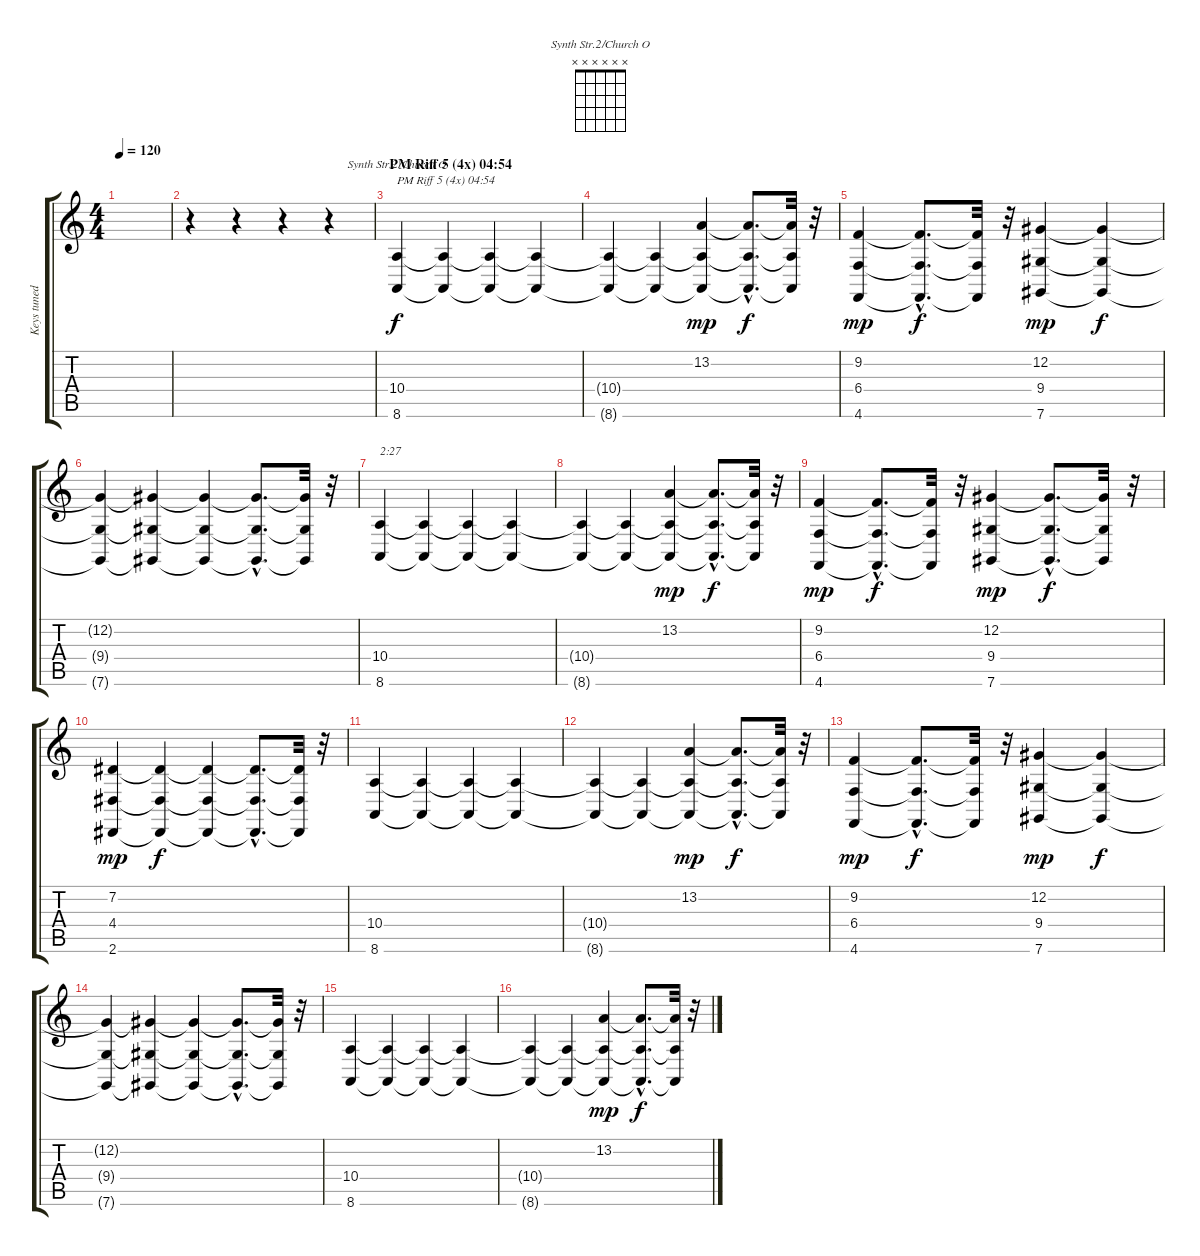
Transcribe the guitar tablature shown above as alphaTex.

\track ("Keys tuned to C#" "Keys tuned") {instrument synthstrings2}
\staff {score tabs}
\tuning (Db4 Ab3 E3 B2 Gb2 Db2) {hide}
\chord ("Synth Str.2/Church O" x x x x x x)
\ts (4 4)
\tempo 120
\clef g2
\ks c
|
r.4 r.4 r.4 r.4{volume 10} |
\section ("" "PM Riff 5 (4x) 04:54")
(10.4 8.6).4{ch "Synth Str.2/Church O" txt "PM Riff 5 (4x) 04:54" volume 12} (10.4{t} 8.6{t}).4 (10.4{t} 8.6{t}).4 (10.4{t} 8.6{t}).4 |
(10.4{t} 8.6{t}).4 (10.4{t} 8.6{t}).4 (13.2 10.4{t} 8.6{t}).4{dy mp} (13.2{hac t} 10.4{hac t} 8.6{hac t}).8{d dy f} (13.2{t} 10.4{t} 8.6{t}).32 r.32{volume 10} |
(9.2 6.4 4.6).4{dy mp volume 12} (9.2{hac t} 6.4{hac t} 4.6{hac t}).8{d dy f} (9.2{t} 6.4{t} 4.6{t}).32 r.32{volume 10} (12.2 9.4 7.6).4{dy mp volume 12} (12.2{t} 9.4{t} 7.6{t}).4{dy f} |
(12.2{t} 9.4{t} 7.6{t}).4 (12.2{t} 9.4{t} 7.6{t}).4 (12.2{t} 9.4{t} 7.6{t}).4 (12.2{hac t} 9.4{hac t} 7.6{hac t}).8{d} (12.2{t} 9.4{t} 7.6{t}).32 r.32{volume 10} |
(10.4 8.6).4{txt "2:27" volume 12} (10.4{t} 8.6{t}).4 (10.4{t} 8.6{t}).4 (10.4{t} 8.6{t}).4 |
(10.4{t} 8.6{t}).4 (10.4{t} 8.6{t}).4 (13.2 10.4{t} 8.6{t}).4{dy mp} (13.2{hac t} 10.4{hac t} 8.6{hac t}).8{d dy f} (13.2{t} 10.4{t} 8.6{t}).32 r.32{volume 10} |
(9.2 6.4 4.6).4{dy mp volume 12} (9.2{hac t} 6.4{hac t} 4.6{hac t}).8{d dy f} (9.2{t} 6.4{t} 4.6{t}).32 r.32{volume 10} (12.2 9.4 7.6).4{dy mp volume 12} (12.2{hac t} 9.4{hac t} 7.6{hac t}).8{d dy f} (12.2{t} 9.4{t} 7.6{t}).32 r.32{volume 10} |
(7.2 4.4 2.6).4{dy mp volume 12} (7.2{t} 4.4{t} 2.6{t}).4{dy f} (7.2{t} 4.4{t} 2.6{t}).4 (7.2{hac t} 4.4{hac t} 2.6{hac t}).8{d} (7.2{t} 4.4{t} 2.6{t}).32 r.32{volume 10} |
(10.4 8.6).4{volume 12} (10.4{t} 8.6{t}).4 (10.4{t} 8.6{t}).4 (10.4{t} 8.6{t}).4 |
(10.4{t} 8.6{t}).4 (10.4{t} 8.6{t}).4 (13.2 10.4{t} 8.6{t}).4{dy mp} (13.2{hac t} 10.4{hac t} 8.6{hac t}).8{d dy f} (13.2{t} 10.4{t} 8.6{t}).32 r.32{volume 10} |
(9.2 6.4 4.6).4{dy mp volume 12} (9.2{hac t} 6.4{hac t} 4.6{hac t}).8{d dy f} (9.2{t} 6.4{t} 4.6{t}).32 r.32{volume 10} (12.2 9.4 7.6).4{dy mp volume 12} (12.2{t} 9.4{t} 7.6{t}).4{dy f} |
(12.2{t} 9.4{t} 7.6{t}).4 (12.2{t} 9.4{t} 7.6{t}).4 (12.2{t} 9.4{t} 7.6{t}).4 (12.2{hac t} 9.4{hac t} 7.6{hac t}).8{d} (12.2{t} 9.4{t} 7.6{t}).32 r.32{volume 10} |
(10.4 8.6).4{volume 12} (10.4{t} 8.6{t}).4 (10.4{t} 8.6{t}).4 (10.4{t} 8.6{t}).4 |
(10.4{t} 8.6{t}).4 (10.4{t} 8.6{t}).4 (13.2 10.4{t} 8.6{t}).4{dy mp} (13.2{hac t} 10.4{hac t} 8.6{hac t}).8{d dy f} (13.2{t} 10.4{t} 8.6{t}).32 r.32{volume 10}
